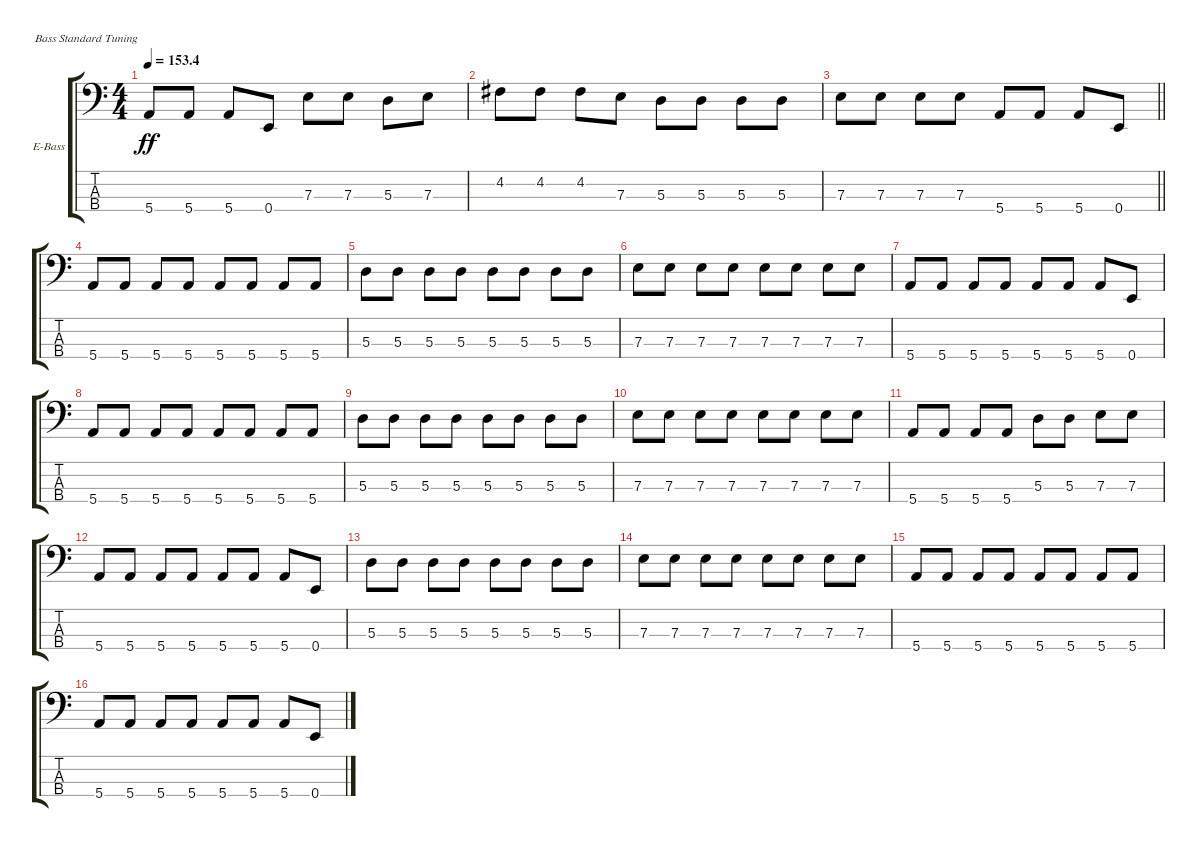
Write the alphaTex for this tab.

\bracketExtendMode groupsimilarinstruments
\firstSystemTrackNameOrientation horizontal
\otherSystemsTrackNameOrientation horizontal
\track ("bass" "E-Bass") {instrument electricbassfinger}
\staff {score tabs}
\tuning (G2 D2 A1 E1)
\ts (4 4)
\tempo
153.4
\accidentals auto
\clef f4
\ottava regular
\simile none
\ks c
5.4.8{dy ff} 5.4.8 5.4.8 0.4.8 7.3.8 7.3.8 5.3.8 7.3.8 |
4.2.8 4.2.8 4.2.8 7.3.8 5.3.8 5.3.8 5.3.8 5.3.8 |
\barLineRight lightlight
7.3.8 7.3.8 7.3.8 7.3.8 5.4.8 5.4.8 5.4.8 0.4.8 |
5.4.8 5.4.8 5.4.8 5.4.8 5.4.8 5.4.8 5.4.8 5.4.8 |
5.3.8 5.3.8 5.3.8 5.3.8 5.3.8 5.3.8 5.3.8 5.3.8 |
7.3.8 7.3.8 7.3.8 7.3.8 7.3.8 7.3.8 7.3.8 7.3.8 |
5.4.8 5.4.8 5.4.8 5.4.8 5.4.8 5.4.8 5.4.8 0.4.8 |
5.4.8 5.4.8 5.4.8 5.4.8 5.4.8 5.4.8 5.4.8 5.4.8 |
5.3.8 5.3.8 5.3.8 5.3.8 5.3.8 5.3.8 5.3.8 5.3.8 |
7.3.8 7.3.8 7.3.8 7.3.8 7.3.8 7.3.8 7.3.8 7.3.8 |
5.4.8 5.4.8 5.4.8 5.4.8 5.3.8 5.3.8 7.3.8 7.3.8 |
5.4.8 5.4.8 5.4.8 5.4.8 5.4.8 5.4.8 5.4.8 0.4.8 |
5.3.8 5.3.8 5.3.8 5.3.8 5.3.8 5.3.8 5.3.8 5.3.8 |
7.3.8 7.3.8 7.3.8 7.3.8 7.3.8 7.3.8 7.3.8 7.3.8 |
5.4.8 5.4.8 5.4.8 5.4.8 5.4.8 5.4.8 5.4.8 5.4.8 |
5.4.8 5.4.8 5.4.8 5.4.8 5.4.8 5.4.8 5.4.8 0.4.8
